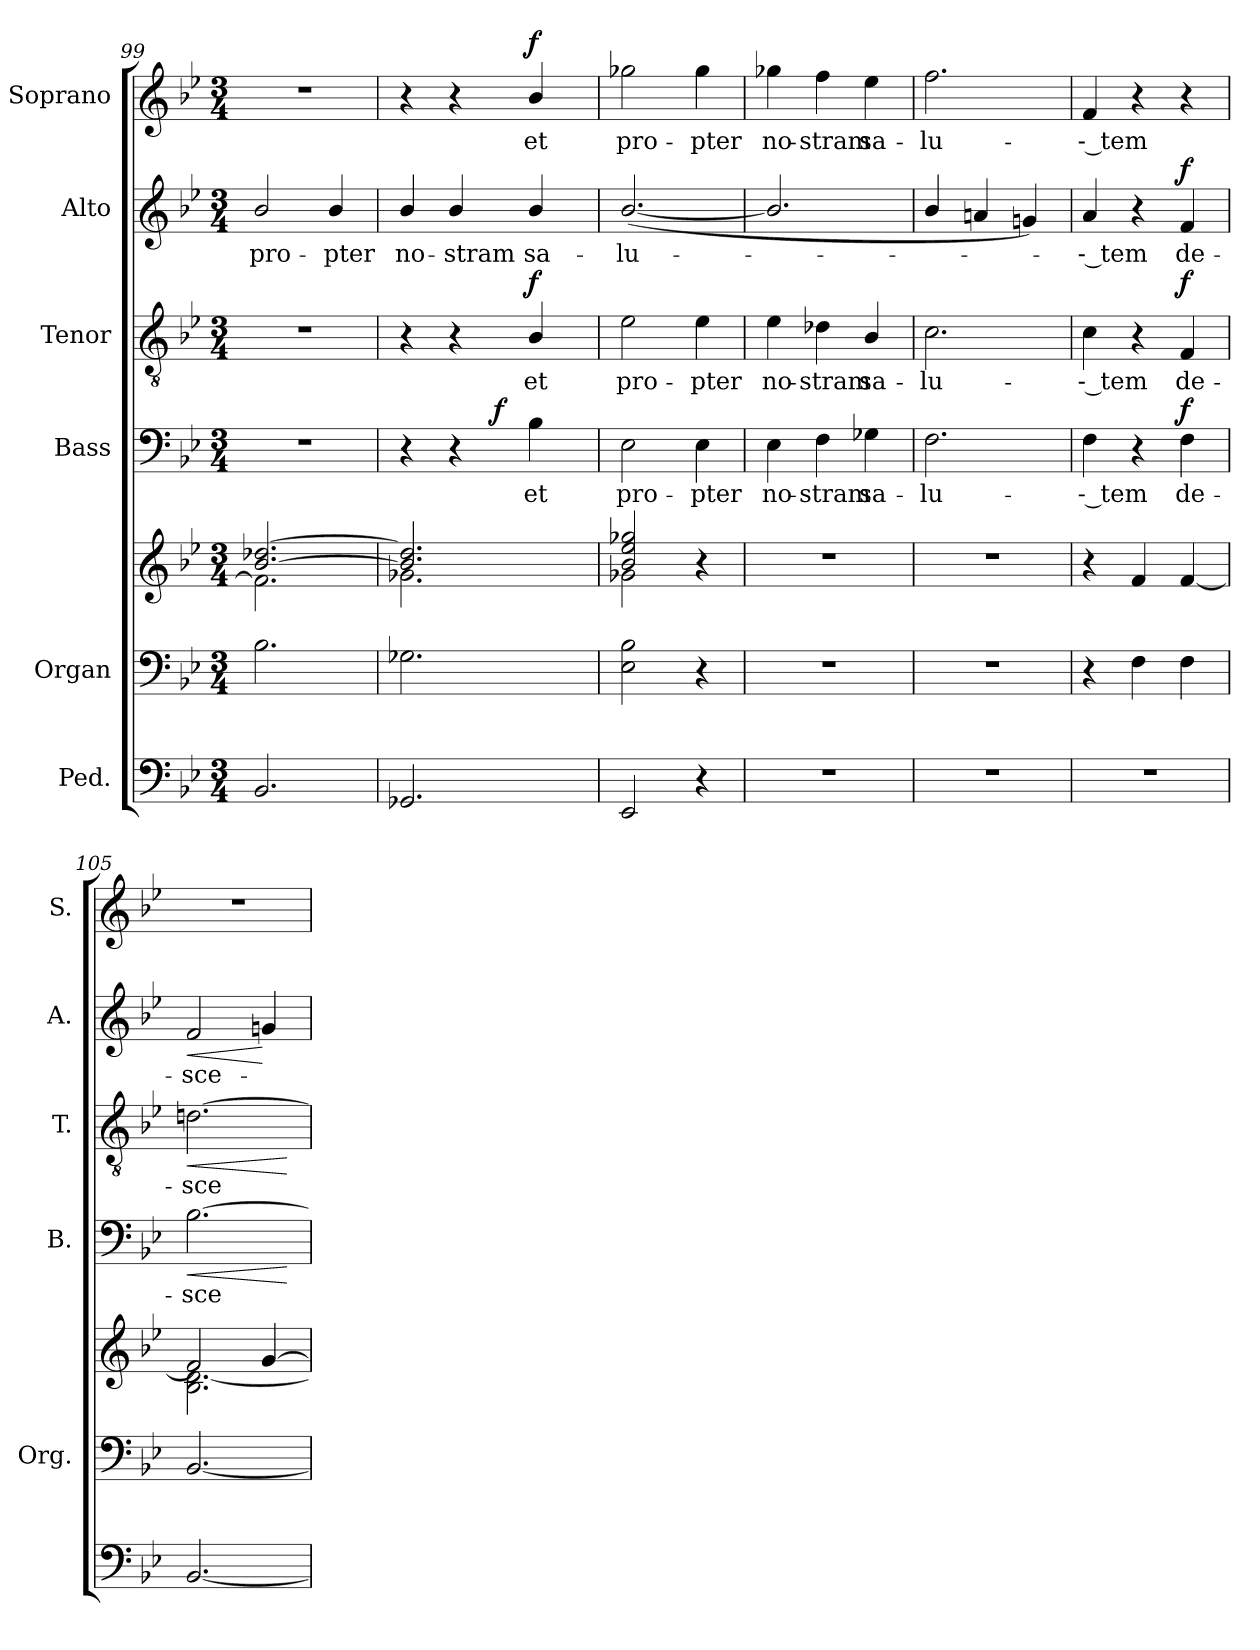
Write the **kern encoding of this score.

**kern	**kern	**kern	**kern	**text	**dynam	**kern	**text	**dynam	**kern	**text	**dynam	**kern	**text	**dynam
*part6	*part5	*part5	*part4	*part4	*part4	*part3	*part3	*part3	*part2	*part2	*part2	*part1	*part1	*part1
*staff7	*staff6	*staff5	*staff4	*staff4	*staff4	*staff3	*staff3	*staff3	*staff2	*staff2	*staff2	*staff1	*staff1	*staff1
*I"Ped.	*I"Organ	*	*I"Bass	*	*	*I"Tenor	*	*	*I"Alto	*	*	*I"Soprano	*	*
*	*I'Org.	*	*I'B.	*	*	*I'T.	*	*	*I'A.	*	*	*I'S.	*	*
*clefF4	*clefF4	*clefG2	*clefF4	*	*	*clefGv2	*	*	*clefG2	*	*	*clefG2	*	*
*	*	*	*	*	*	*ITrd7c12	*	*	*	*	*	*	*	*
*k[b-e-]	*k[b-e-]	*k[b-e-]	*k[b-e-]	*	*	*k[b-e-]	*	*	*k[b-e-]	*	*	*k[b-e-]	*	*
*B-:	*B-:	*B-:	*B-:	*	*	*B-:	*	*	*B-:	*	*	*B-:	*	*
*M3/4	*M3/4	*M3/4	*M3/4	*	*	*M3/4	*	*	*M3/4	*	*	*M3/4	*	*
=99	=99	=99	=99	=99	=99	=99	=99	=99	=99	=99	=99	=99	=99	=99
*	*	*^	*	*	*	*	*	*	*	*	*	*	*	*
!	!	!	!	!LO:N:vis=1	!	!	!LO:N:vis=1	!	!	!	!	!	!	!	!
!	!	!	!	!	!	!	!	!	!	!	!LO:LY:b:color=#000000	!	!LO:N:vis=1	!	!
2.BB-i/	2.B-i\	[2.b-i/ [2.dd-Xi	2.fi\]	2.r	.	.	2.r	.	.	2b-i/	pro-	.	2.r	.	.
!	!	!	!	!	!	!	!	!	!	!	!LO:LY:b:color=#000000	!	!	!	!
.	.	.	.	.	.	.	.	.	.	4b-i/	-pter	.	.	.	.
=100	=100	=100	=100	=100	=100	=100	=100	=100	=100	=100	=100	=100	=100	=100	=100
!	!	!	!	!	!	!	!	!	!	!	!LO:LY:b:color=#000000	!	!	!	!
*	*	*	*	*^	*	*	*	*	*	*	*	*	*	*	*
2.GG-Xi/	2.G-Xi\	2.b-i/] 2.dd-i]	2.g-Xi\	4r	4ryy	.	.	4r	.	.	4b-i/	no-	.	4r	.	.
!	!	!	!	!	!	!	!	!	!	!	!	!LO:LY:b:color=#000000	!	!	!	!
.	.	.	.	4r	16ryy	.	.	4r	.	.	4b-i/	-stram	.	4r	.	.
.	.	.	.	.	32ryy	.	.	.	.	.	.	.	.	.	.	.
.	.	.	.	.	64ryy	.	.	.	.	.	.	.	.	.	.	.
.	.	.	.	.	1024ryy	.	.	.	.	.	.	.	.	.	.	.
.	.	.	.	.	4ryy	.	f	.	.	.	.	.	.	.	.	.
!	!	!	!	!	!	!LO:LY:b:color=#000000	!	!	!	!	!	!	!	!	!	!
!	!	!	!	!	!	!	!	!	!LO:LY:b:color=#000000	!	!	!	!	!	!	!
!	!	!	!	!	!	!	!	!	!	!	!	!LO:LY:b:color=#000000	!	!	!	!
!	!	!	!	!	!	!	!	!	!	!	!	!	!	!	!LO:LY:b:color=#000000	!
.	.	.	.	4B-i\	.	et	.	4BB-i/	et	f	4b-i/	sa-	.	4b-i/	et	f
.	.	.	.	.	8ryy	.	.	.	.	.	.	.	.	.	.	.
.	.	.	.	.	128...ryy	.	.	.	.	.	.	.	.	.	.	.
*	*	*	*	*v	*v	*	*	*	*	*	*	*	*	*	*	*
=101	=101	=101	=101	=101	=101	=101	=101	=101	=101	=101	=101	=101	=101	=101	=101
*	*	*	*	*^	*	*	*	*	*	*	*	*	*	*	*
!	!	!	!	!	!	!LO:LY:b:color=#000000	!	!	!	!	!	!	!	!	!	!
*	*	*	*	*v	*v	*	*	*	*	*	*	*	*	*	*	*
*	*	*	*	*^	*	*	*	*	*	*	*	*	*	*	*
!	!	!	!	!	!	!	!	!	!LO:LY:b:color=#000000	!	!	!	!	!	!	!
*	*	*	*	*v	*v	*	*	*	*	*	*	*	*	*	*	*
*	*	*	*	*^	*	*	*	*	*	*	*	*	*	*	*
!	!	!	!	!	!	!	!	!	!	!	!	!LO:LY:b:color=#000000	!	!	!	!
*	*	*	*	*v	*v	*	*	*	*	*	*	*	*	*	*	*
*	*	*	*	*^	*	*	*	*	*	*	*	*	*	*	*
!	!	!	!	!	!	!	!	!	!	!	!	!	!	!	!LO:LY:b:color=#000000	!
*	*	*	*	*v	*v	*	*	*	*	*	*	*	*	*	*	*
2EE-i/	2E-i\ 2B-i	2b-i/ 2ee-i 2gg-Xi	2g-Xi\	2E-i\	pro-	.	2E-i\	pro-	.	([2.b-i/	-lu-	.	2gg-Xi\	pro-	.
!	!	!	!	!	!LO:LY:b:color=#000000	!	!	!	!	!	!	!	!	!	!
!	!	!	!	!	!	!	!	!LO:LY:b:color=#000000	!	!	!	!	!	!	!
!	!	!	!	!	!	!	!	!	!	!	!	!	!	!LO:LY:b:color=#000000	!
4r	4r	4r	4ryy	4E-i\	-pter	.	4E-i\	-pter	.	.	.	.	4gg-i\	-pter	.
=102	=102	=102	=102	=102	=102	=102	=102	=102	=102	=102	=102	=102	=102	=102	=102
!LO:N:vis=1	!LO:N:vis=1	!LO:N:vis=1	!	!	!	!	!	!	!	!	!	!	!	!	!
*	*	*v	*v	*	*	*	*	*	*	*	*	*	*	*	*
*	*	*^	*	*	*	*	*	*	*	*	*	*	*	*
!	!	!	!	!	!LO:LY:b:color=#000000	!	!	!	!	!	!	!	!	!	!
*	*	*v	*v	*	*	*	*	*	*	*	*	*	*	*	*
*	*	*^	*	*	*	*	*	*	*	*	*	*	*	*
!	!	!	!	!	!	!	!	!LO:LY:b:color=#000000	!	!	!	!	!	!	!
*	*	*v	*v	*	*	*	*	*	*	*	*	*	*	*	*
*	*	*^	*	*	*	*	*	*	*	*	*	*	*	*
!	!	!	!	!	!	!	!	!	!	!	!	!	!	!LO:LY:b:color=#000000	!
*	*	*v	*v	*	*	*	*	*	*	*	*	*	*	*	*
2.r	2.r	2.r	4E-i\	no-	.	4E-i\	no-	.	2.b-i/]	.	.	4gg-Xi\	no-	.
!	!	!	!	!LO:LY:b:color=#000000	!	!	!	!	!	!	!	!	!	!
!	!	!	!	!	!	!	!LO:LY:b:color=#000000	!	!	!	!	!	!	!
!	!	!	!	!	!	!	!	!	!	!	!	!	!LO:LY:b:color=#000000	!
.	.	.	4Fi\	-stram	.	4D-Xi\	-stram	.	.	.	.	4ffi\	-stram	.
!	!	!	!	!LO:LY:b:color=#000000	!	!	!	!	!	!	!	!	!	!
!	!	!	!	!	!	!	!LO:LY:b:color=#000000	!	!	!	!	!	!	!
!	!	!	!	!	!	!	!	!	!	!	!	!	!LO:LY:b:color=#000000	!
.	.	.	4G-Xi\	sa-	.	4BB-i/	sa-	.	.	.	.	4ee-i\	sa-	.
=103	=103	=103	=103	=103	=103	=103	=103	=103	=103	=103	=103	=103	=103	=103
!LO:N:vis=1	!LO:N:vis=1	!LO:N:vis=1	!	!	!	!	!	!	!	!	!	!	!	!
!	!	!	!	!LO:LY:b:color=#000000	!	!	!	!	!	!	!	!	!	!
!	!	!	!	!	!	!	!LO:LY:b:color=#000000	!	!	!	!	!	!	!
!	!	!	!	!	!	!	!	!	!	!	!	!	!LO:LY:b:color=#000000	!
2.r	2.r	2.r	2.Fi\	-lu-	.	2.Ci\	-lu-	.	4b-i/	.	.	2.ffi\	-lu-	.
.	.	.	.	.	.	.	.	.	4ani/	.	.	.	.	.
.	.	.	.	.	.	.	.	.	4gni/)	.	.	.	.	.
!!LO:PB:g=z
=104	=104	=104	=104	=104	=104	=104	=104	=104	=104	=104	=104	=104	=104	=104
!LO:N:vis=1	!	!	!	!	!	!	!	!	!	!	!	!	!	!
!	!	!	!	!LO:LY:b:color=#000000	!	!	!	!	!	!	!	!	!	!
!	!	!	!	!	!	!	!LO:LY:b:color=#000000	!	!	!	!	!	!	!
!	!	!	!	!	!	!	!	!	!	!LO:LY:b:color=#000000	!	!	!	!
!	!	!	!	!	!	!	!	!	!	!	!	!	!LO:LY:b:color=#000000	!
2.r	4r	4r	4Fi\	-- tem	.	4Ci\	-- tem	.	4ai/	-- tem	.	4fi/	-- tem	.
.	4Fi\	4fi/	4r	.	.	4r	.	.	4r	.	.	4r	.	.
!	!	!	!	!LO:LY:b:color=#000000	!	!	!	!	!	!	!	!	!	!
!	!	!	!	!	!	!	!LO:LY:b:color=#000000	!	!	!	!	!	!	!
!	!	!	!	!	!	!	!	!	!	!LO:LY:b:color=#000000	!	!	!	!
.	4Fi\	[4fi/	4Fi\	de-	f	4FFi/	de-	f	4fi/	de-	f	4r	.	.
=105	=105	=105	=105	=105	=105	=105	=105	=105	=105	=105	=105	=105	=105	=105
*	*	*^	*	*	*	*	*	*	*	*	*	*	*	*
!	!	!	!	!	!LO:LY:b:color=#000000	!LO:HP:b	!	!	!	!	!	!	!	!	!
!	!	!	!	!	!	!	!	!LO:LY:b:color=#000000	!LO:HP:b	!	!	!	!	!	!
!	!	!	!	!	!	!	!	!	!	!	!LO:LY:b:color=#000000	!LO:HP:b	!LO:N:vis=1	!	!
[2.BB-i/	[2.BB-i/	2fi/]	2.B-i\ [2.di	[2.B-i\	-sce-	<	[2.Dni\	-sce-	<	2fi/	-sce-	<	2.r	.	.
.	.	[4gi/	.	.	.	.	.	.	.	4gni/	.	[	.	.	.
*	*	*v	*v	*	*	*	*	*	*	*	*	*	*	*	*
.	.	.	.	.	[	.	.	[	.	.	.	.	.	.
=	=	=	=	=	=	=	=	=	=	=	=	=	=	=
*-	*-	*-	*-	*-	*-	*-	*-	*-	*-	*-	*-	*-	*-	*-
